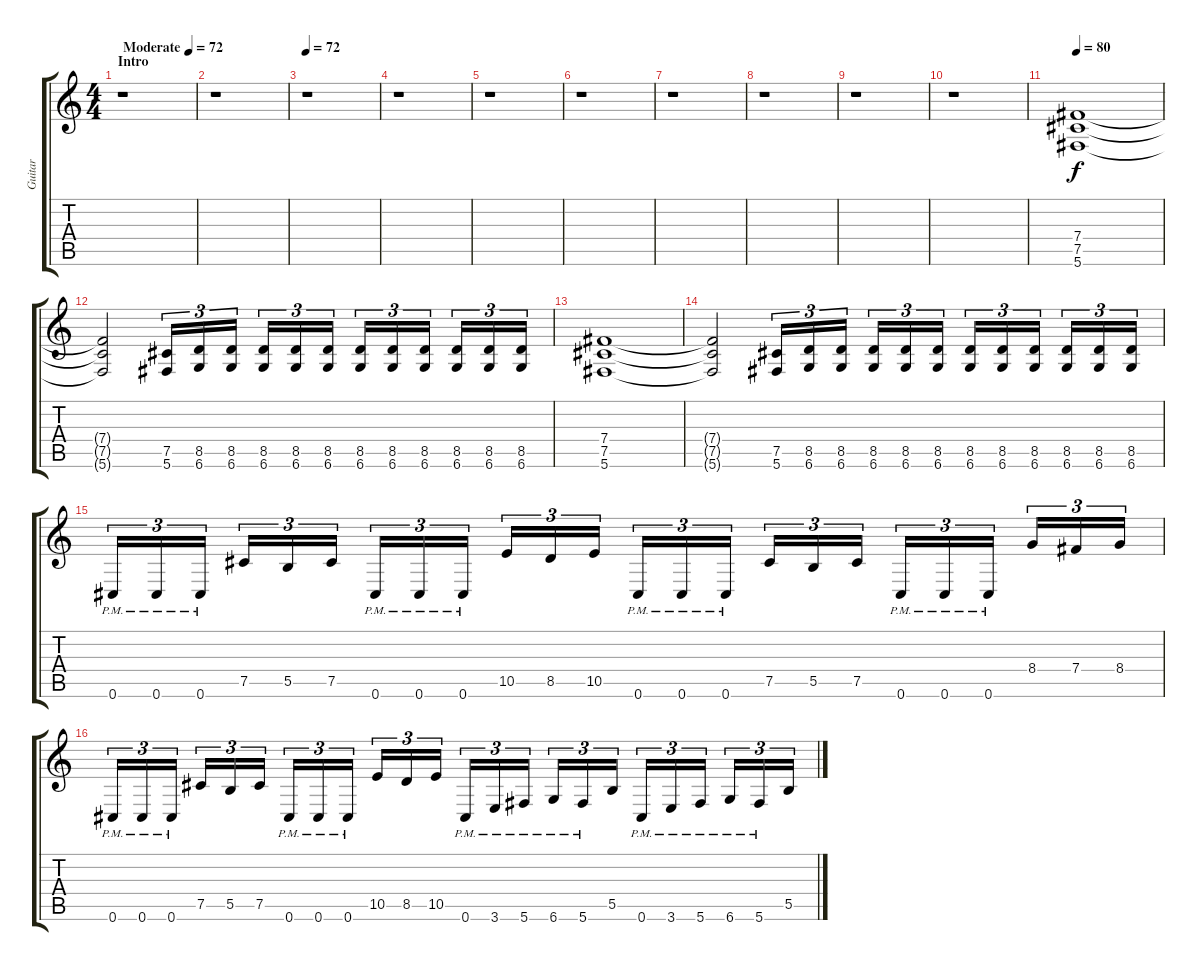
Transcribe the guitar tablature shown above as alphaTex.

\track ("Guitar" "Guitar") {instrument distortionguitar}
\staff {score tabs}
\tuning (Db4 Ab3 E3 B2 Gb2 Db2) {hide}
\ts (4 4)
\section ("" "Intro")
\tempo (72 "Moderate")
\tempo 124
\tempo (72 "Moderate")
\clef g2
\ks c
r.1{dy f instrument distortionguitar} |
r.1 |
\tempo 72
r.1 |
r.1 |
r.1 |
r.1 |
r.1 |
r.1 |
r.1 |
r.1 |
\tempo 80
(7.4 7.5 5.6).1 |
(7.4{t} 7.5{t} 5.6{t}).2 (7.5 5.6).16{tu (3 2)} (8.5 6.6).16{tu (3 2)} (8.5 6.6).16{tu (3 2) beam splitsecondary} (8.5 6.6).16{tu (3 2)} (8.5 6.6).16{tu (3 2)} (8.5 6.6).16{tu (3 2)} (8.5 6.6).16{tu (3 2)} (8.5 6.6).16{tu (3 2)} (8.5 6.6).16{tu (3 2) beam splitsecondary} (8.5 6.6).16{tu (3 2)} (8.5 6.6).16{tu (3 2)} (8.5 6.6).16{tu (3 2)} |
(7.4 7.5 5.6).1 |
(7.4{t} 7.5{t} 5.6{t}).2 (7.5 5.6).16{tu (3 2)} (8.5 6.6).16{tu (3 2)} (8.5 6.6).16{tu (3 2) beam splitsecondary} (8.5 6.6).16{tu (3 2)} (8.5 6.6).16{tu (3 2)} (8.5 6.6).16{tu (3 2)} (8.5 6.6).16{tu (3 2)} (8.5 6.6).16{tu (3 2)} (8.5 6.6).16{tu (3 2) beam splitsecondary} (8.5 6.6).16{tu (3 2)} (8.5 6.6).16{tu (3 2)} (8.5 6.6).16{tu (3 2)} |
0.6{pm}.16{tu (3 2)} 0.6{pm}.16{tu (3 2)} 0.6{pm}.16{tu (3 2) beam splitsecondary} 7.5.16{tu (3 2)} 5.5.16{tu (3 2)} 7.5.16{tu (3 2)} 0.6{pm}.16{tu (3 2)} 0.6{pm}.16{tu (3 2)} 0.6{pm}.16{tu (3 2) beam splitsecondary} 10.5.16{tu (3 2)} 8.5.16{tu (3 2)} 10.5.16{tu (3 2)} 0.6{pm}.16{tu (3 2)} 0.6{pm}.16{tu (3 2)} 0.6{pm}.16{tu (3 2) beam splitsecondary} 7.5.16{tu (3 2)} 5.5.16{tu (3 2)} 7.5.16{tu (3 2)} 0.6{pm}.16{tu (3 2)} 0.6{pm}.16{tu (3 2)} 0.6{pm}.16{tu (3 2) beam splitsecondary} 8.4.16{tu (3 2)} 7.4.16{tu (3 2)} 8.4.16{tu (3 2)} |
0.6{pm}.16{tu (3 2)} 0.6{pm}.16{tu (3 2)} 0.6{pm}.16{tu (3 2) beam splitsecondary} 7.5.16{tu (3 2)} 5.5.16{tu (3 2)} 7.5.16{tu (3 2)} 0.6{pm}.16{tu (3 2)} 0.6{pm}.16{tu (3 2)} 0.6{pm}.16{tu (3 2) beam splitsecondary} 10.5.16{tu (3 2)} 8.5.16{tu (3 2)} 10.5.16{tu (3 2)} 0.6{pm}.16{tu (3 2)} 3.6{pm}.16{tu (3 2)} 5.6{pm}.16{tu (3 2) beam splitsecondary} 6.6{pm}.16{tu (3 2)} 5.6{pm}.16{tu (3 2)} 5.5.16{tu (3 2)} 0.6{pm}.16{tu (3 2)} 3.6{pm}.16{tu (3 2)} 5.6{pm}.16{tu (3 2) beam splitsecondary} 6.6{pm}.16{tu (3 2)} 5.6{pm}.16{tu (3 2)} 5.5.16{tu (3 2)}
